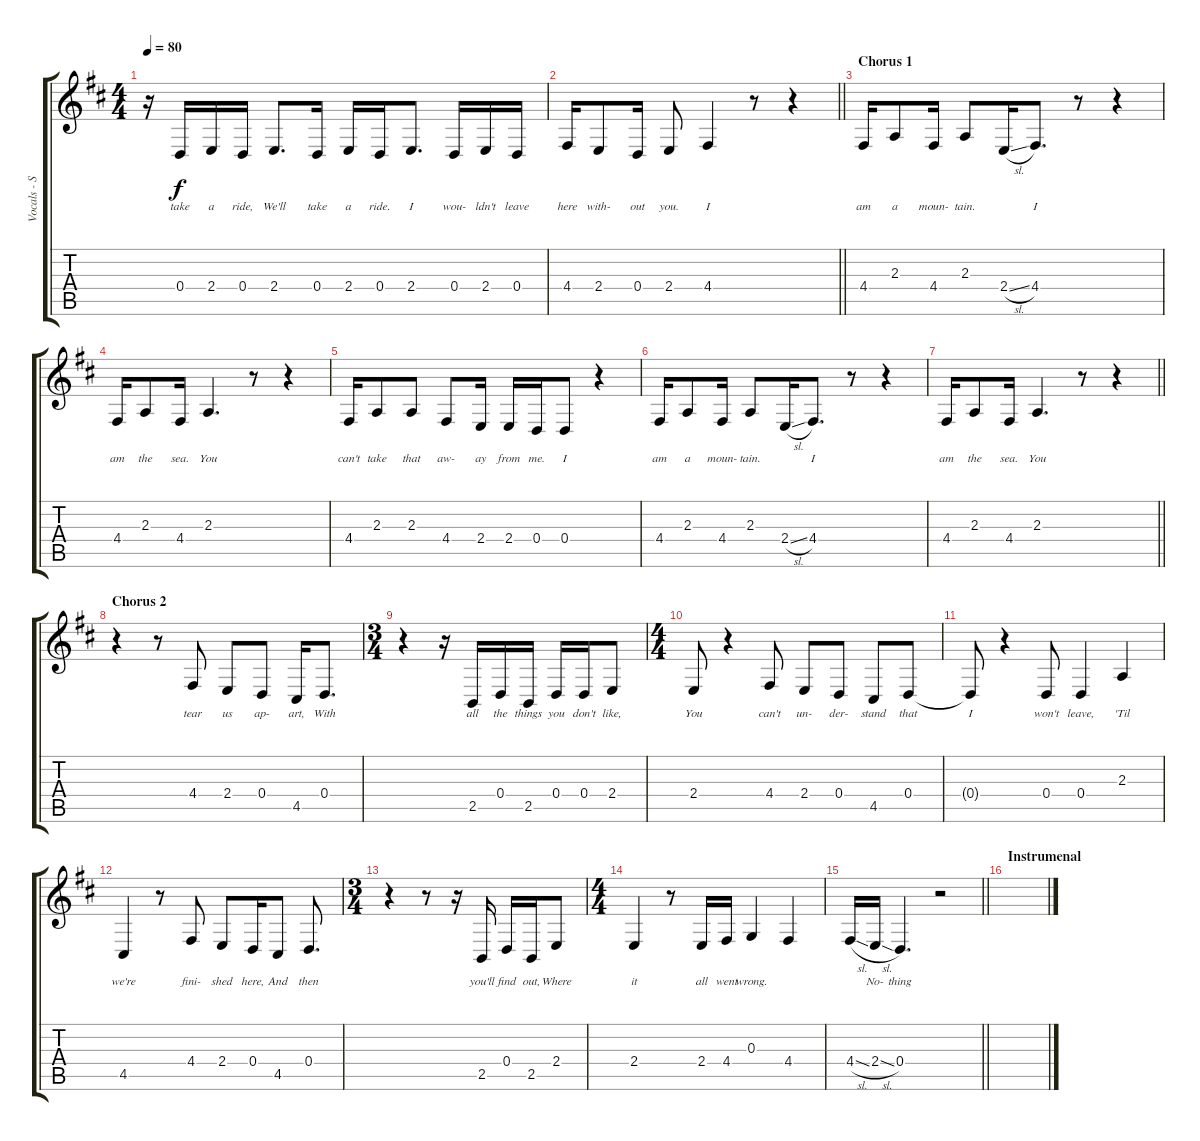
\track ("Vocals - Simon Neil" "Vocals - S") {instrument altosax}
\staff {score tabs}
\tuning (E4 B3 G3 D3 A2 E2) {hide}
\ts (4 4)
\tempo 80
\clef g2
\ks d
r.16{dy f} 0.4.16{lyrics (0 "take") lyrics (1 "") lyrics (2 "") lyrics (3 "") lyrics (4 "")} 2.4.16{lyrics (0 "a") lyrics (1 "") lyrics (2 "") lyrics (3 "") lyrics (4 "")} 0.4.16{lyrics (0 "ride,") lyrics (1 "") lyrics (2 "") lyrics (3 "") lyrics (4 "")} 2.4.8{d lyrics (0 "We'll") lyrics (1 "") lyrics (2 "") lyrics (3 "") lyrics (4 "")} 0.4.16{lyrics (0 "take") lyrics (1 "") lyrics (2 "") lyrics (3 "") lyrics (4 "")} 2.4.16{lyrics (0 "a") lyrics (1 "") lyrics (2 "") lyrics (3 "") lyrics (4 "")} 0.4.16{lyrics (0 "ride.") lyrics (1 "") lyrics (2 "") lyrics (3 "") lyrics (4 "")} 2.4.8{d lyrics (0 "I") lyrics (1 "") lyrics (2 "") lyrics (3 "") lyrics (4 "")} 0.4.16{lyrics (0 "wou-") lyrics (1 "") lyrics (2 "") lyrics (3 "") lyrics (4 "")} 2.4.16{lyrics (0 "ldn't") lyrics (1 "") lyrics (2 "") lyrics (3 "") lyrics (4 "")} 0.4.16{lyrics (0 "leave") lyrics (1 "") lyrics (2 "") lyrics (3 "") lyrics (4 "")} |
\barLineRight lightlight
4.4.16{lyrics (0 "here") lyrics (1 "") lyrics (2 "") lyrics (3 "") lyrics (4 "")} 2.4.8{lyrics (0 "with-") lyrics (1 "") lyrics (2 "") lyrics (3 "") lyrics (4 "")} 0.4.16{lyrics (0 "out") lyrics (1 "") lyrics (2 "") lyrics (3 "") lyrics (4 "")} 2.4.8{lyrics (0 "you.") lyrics (1 "") lyrics (2 "") lyrics (3 "") lyrics (4 "")} 4.4.4{lyrics (0 "I") lyrics (1 "") lyrics (2 "") lyrics (3 "") lyrics (4 "")} r.8 r.4 |
\section ("" "Chorus 1")
4.4.16{lyrics (0 "am") lyrics (1 "") lyrics (2 "") lyrics (3 "") lyrics (4 "")} 2.3.8{lyrics (0 "a") lyrics (1 "") lyrics (2 "") lyrics (3 "") lyrics (4 "")} 4.4.16{lyrics (0 "moun-") lyrics (1 "") lyrics (2 "") lyrics (3 "") lyrics (4 "")} 2.3.8{lyrics (0 "tain.") lyrics (1 "") lyrics (2 "") lyrics (3 "") lyrics (4 "")} 2.4{sl}.16{lyrics (0 "") lyrics (1 "") lyrics (2 "") lyrics (3 "") lyrics (4 "")} 4.4.8{d lyrics (0 "I") lyrics (1 "") lyrics (2 "") lyrics (3 "") lyrics (4 "")} r.8 r.4 |
4.4.16{lyrics (0 "am") lyrics (1 "") lyrics (2 "") lyrics (3 "") lyrics (4 "")} 2.3.8{lyrics (0 "the") lyrics (1 "") lyrics (2 "") lyrics (3 "") lyrics (4 "")} 4.4.16{lyrics (0 "sea.") lyrics (1 "") lyrics (2 "") lyrics (3 "") lyrics (4 "")} 2.3.4{d lyrics (0 "You") lyrics (1 "") lyrics (2 "") lyrics (3 "") lyrics (4 "")} r.8 r.4 |
4.4.16{lyrics (0 "can't") lyrics (1 "") lyrics (2 "") lyrics (3 "") lyrics (4 "")} 2.3.8{lyrics (0 "take") lyrics (1 "") lyrics (2 "") lyrics (3 "") lyrics (4 "")} 2.3.8{lyrics (0 "that") lyrics (1 "") lyrics (2 "") lyrics (3 "") lyrics (4 "")} 4.4.8{lyrics (0 "aw-") lyrics (1 "") lyrics (2 "") lyrics (3 "") lyrics (4 "")} 2.4.16{lyrics (0 "ay") lyrics (1 "") lyrics (2 "") lyrics (3 "") lyrics (4 "")} 2.4.16{lyrics (0 "from") lyrics (1 "") lyrics (2 "") lyrics (3 "") lyrics (4 "")} 0.4.16{lyrics (0 "me.") lyrics (1 "") lyrics (2 "") lyrics (3 "") lyrics (4 "")} 0.4.8{lyrics (0 "I") lyrics (1 "") lyrics (2 "") lyrics (3 "") lyrics (4 "")} r.4 |
4.4.16{lyrics (0 "am") lyrics (1 "") lyrics (2 "") lyrics (3 "") lyrics (4 "")} 2.3.8{lyrics (0 "a") lyrics (1 "") lyrics (2 "") lyrics (3 "") lyrics (4 "")} 4.4.16{lyrics (0 "moun-") lyrics (1 "") lyrics (2 "") lyrics (3 "") lyrics (4 "")} 2.3.8{lyrics (0 "tain.") lyrics (1 "") lyrics (2 "") lyrics (3 "") lyrics (4 "")} 2.4{sl}.16{lyrics (0 "") lyrics (1 "") lyrics (2 "") lyrics (3 "") lyrics (4 "")} 4.4.8{d lyrics (0 "I") lyrics (1 "") lyrics (2 "") lyrics (3 "") lyrics (4 "")} r.8 r.4 |
\barLineRight lightlight
4.4.16{lyrics (0 "am") lyrics (1 "") lyrics (2 "") lyrics (3 "") lyrics (4 "")} 2.3.8{lyrics (0 "the") lyrics (1 "") lyrics (2 "") lyrics (3 "") lyrics (4 "")} 4.4.16{lyrics (0 "sea.") lyrics (1 "") lyrics (2 "") lyrics (3 "") lyrics (4 "")} 2.3.4{d lyrics (0 "You") lyrics (1 "") lyrics (2 "") lyrics (3 "") lyrics (4 "")} r.8 r.4 |
\section ("" "Chorus 2")
r.4 r.8 4.4.8{lyrics (0 "tear") lyrics (1 "") lyrics (2 "") lyrics (3 "") lyrics (4 "")} 2.4.8{lyrics (0 "us") lyrics (1 "") lyrics (2 "") lyrics (3 "") lyrics (4 "")} 0.4.8{lyrics (0 "ap-") lyrics (1 "") lyrics (2 "") lyrics (3 "") lyrics (4 "")} 4.5.16{lyrics (0 "art,") lyrics (1 "") lyrics (2 "") lyrics (3 "") lyrics (4 "")} 0.4.8{d lyrics (0 "With") lyrics (1 "") lyrics (2 "") lyrics (3 "") lyrics (4 "")} |
\ts (3 4)
r.4 r.16 2.5.16{lyrics (0 "all") lyrics (1 "") lyrics (2 "") lyrics (3 "") lyrics (4 "")} 0.4.16{lyrics (0 "the") lyrics (1 "") lyrics (2 "") lyrics (3 "") lyrics (4 "")} 2.5.16{lyrics (0 "things") lyrics (1 "") lyrics (2 "") lyrics (3 "") lyrics (4 "")} 0.4.16{lyrics (0 "you") lyrics (1 "") lyrics (2 "") lyrics (3 "") lyrics (4 "")} 0.4.16{lyrics (0 "don't") lyrics (1 "") lyrics (2 "") lyrics (3 "") lyrics (4 "")} 2.4.8{lyrics (0 "like,") lyrics (1 "") lyrics (2 "") lyrics (3 "") lyrics (4 "")} |
\ts (4 4)
2.4.8{lyrics (0 "You") lyrics (1 "") lyrics (2 "") lyrics (3 "") lyrics (4 "")} r.4 4.4.8{lyrics (0 "can't") lyrics (1 "") lyrics (2 "") lyrics (3 "") lyrics (4 "")} 2.4.8{lyrics (0 "un-") lyrics (1 "") lyrics (2 "") lyrics (3 "") lyrics (4 "")} 0.4.8{lyrics (0 "der-") lyrics (1 "") lyrics (2 "") lyrics (3 "") lyrics (4 "")} 4.5.8{lyrics (0 "stand") lyrics (1 "") lyrics (2 "") lyrics (3 "") lyrics (4 "")} 0.4.8{lyrics (0 "that") lyrics (1 "") lyrics (2 "") lyrics (3 "") lyrics (4 "")} |
0.4{t}.8{lyrics (0 "I") lyrics (1 "") lyrics (2 "") lyrics (3 "") lyrics (4 "")} r.4 0.4.8{lyrics (0 "won't") lyrics (1 "") lyrics (2 "") lyrics (3 "") lyrics (4 "")} 0.4.4{lyrics (0 "leave,") lyrics (1 "") lyrics (2 "") lyrics (3 "") lyrics (4 "")} 2.3.4{lyrics (0 "'Til") lyrics (1 "") lyrics (2 "") lyrics (3 "") lyrics (4 "")} |
4.5.4{lyrics (0 "we're") lyrics (1 "") lyrics (2 "") lyrics (3 "") lyrics (4 "")} r.8 4.4.8{lyrics (0 "fini-") lyrics (1 "") lyrics (2 "") lyrics (3 "") lyrics (4 "")} 2.4.8{lyrics (0 "shed") lyrics (1 "") lyrics (2 "") lyrics (3 "") lyrics (4 "")} 0.4.16{lyrics (0 "here,") lyrics (1 "") lyrics (2 "") lyrics (3 "") lyrics (4 "")} 4.5.8{lyrics (0 "And") lyrics (1 "") lyrics (2 "") lyrics (3 "") lyrics (4 "")} 0.4.8{d lyrics (0 "then") lyrics (1 "") lyrics (2 "") lyrics (3 "") lyrics (4 "")} |
\ts (3 4)
r.4 r.8 r.16 2.5.16{lyrics (0 "you'll") lyrics (1 "") lyrics (2 "") lyrics (3 "") lyrics (4 "")} 0.4.16{lyrics (0 "find") lyrics (1 "") lyrics (2 "") lyrics (3 "") lyrics (4 "")} 2.5.16{lyrics (0 "out,") lyrics (1 "") lyrics (2 "") lyrics (3 "") lyrics (4 "")} 2.4.8{lyrics (0 "Where") lyrics (1 "") lyrics (2 "") lyrics (3 "") lyrics (4 "")} |
\ts (4 4)
2.4.4{lyrics (0 "it") lyrics (1 "") lyrics (2 "") lyrics (3 "") lyrics (4 "")} r.8 2.4.16{lyrics (0 "all") lyrics (1 "") lyrics (2 "") lyrics (3 "") lyrics (4 "")} 4.4.16{lyrics (0 "went") lyrics (1 "") lyrics (2 "") lyrics (3 "") lyrics (4 "")} 0.3.4{lyrics (0 "wrong.") lyrics (1 "") lyrics (2 "") lyrics (3 "") lyrics (4 "")} 4.4.4{lyrics (0 "") lyrics (1 "") lyrics (2 "") lyrics (3 "") lyrics (4 "")} |
\barLineRight lightlight
4.4{sl}.16{lyrics (0 "") lyrics (1 "") lyrics (2 "") lyrics (3 "") lyrics (4 "")} 2.4{sl}.16{lyrics (0 "No-") lyrics (1 "") lyrics (2 "") lyrics (3 "") lyrics (4 "")} 0.4.4{d lyrics (0 "thing") lyrics (1 "") lyrics (2 "") lyrics (3 "") lyrics (4 "")} r.2 |
\section ("" "Instrumenal")
